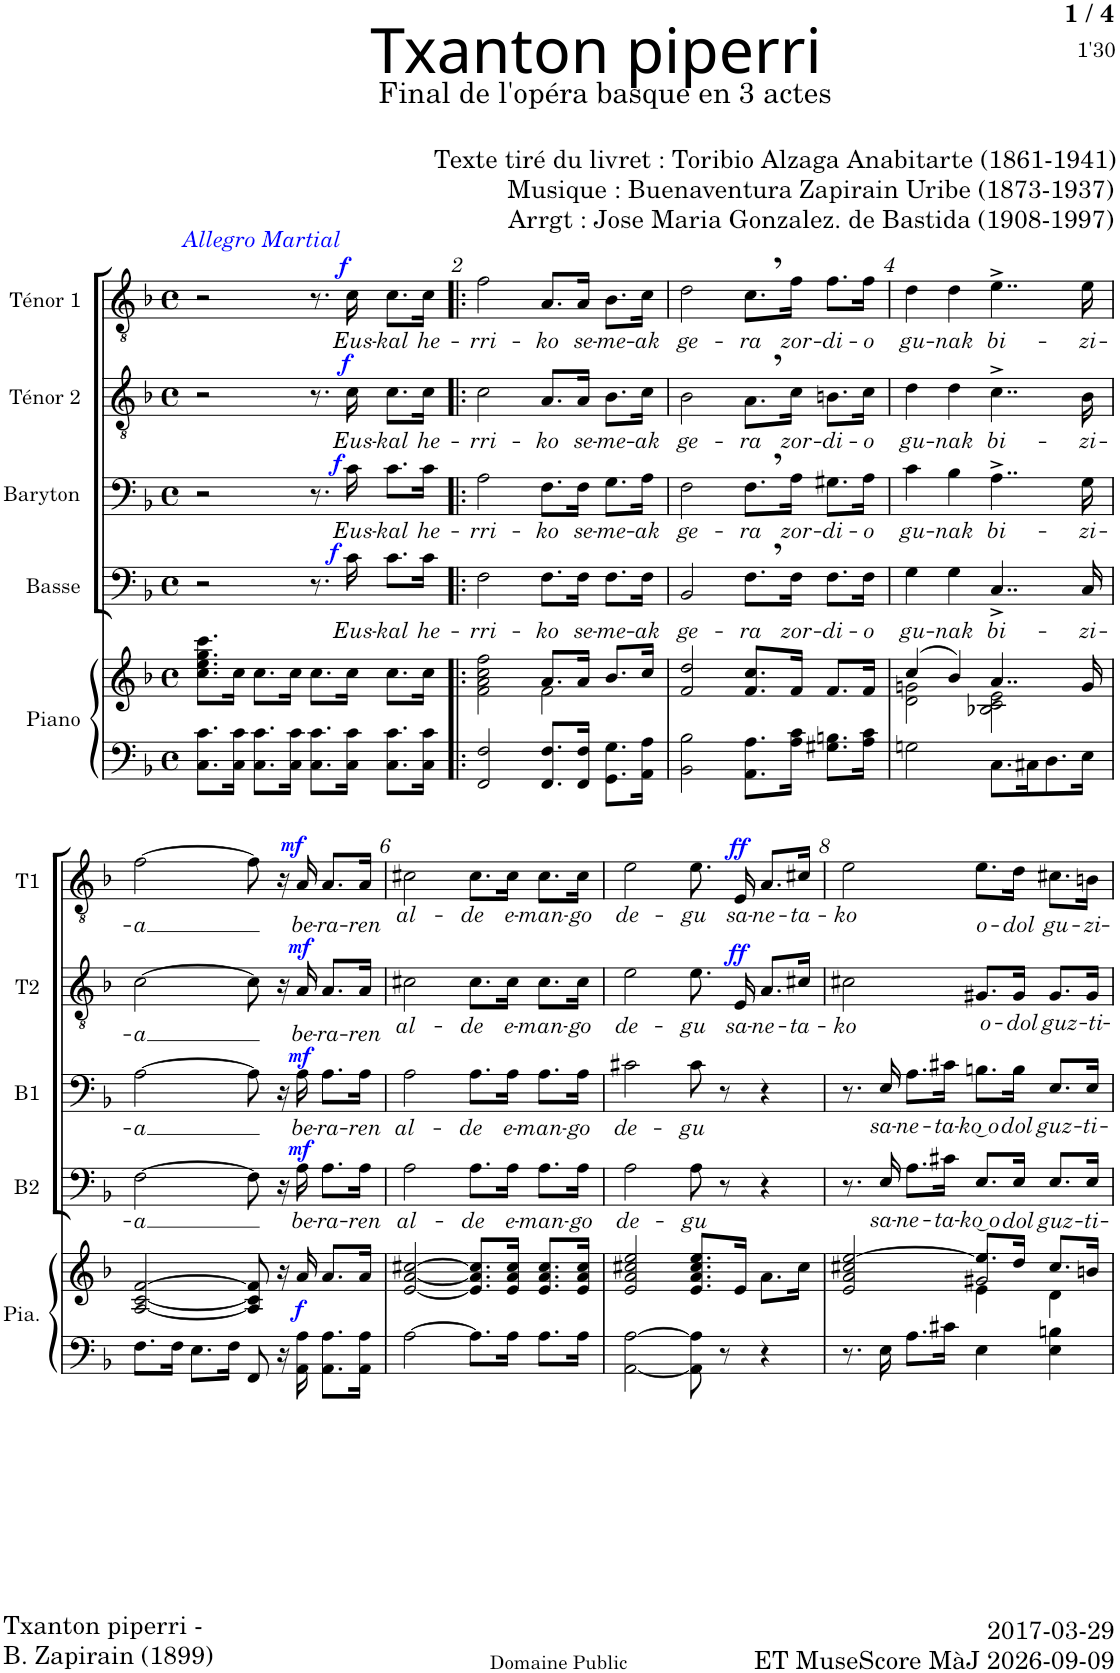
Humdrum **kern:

**kern	**kern	**dynam	**kern	**text	**dynam	**kern	**text	**dynam	**kern	**text	**dynam	**kern	**text	**dynam
*part5	*part5	*part5	*part4	*part4	*part4	*part3	*part3	*part3	*part2	*part2	*part2	*part1	*part1	*part1
*staff6	*staff5	*staff5/6	*staff4	*staff4	*staff4	*staff3	*staff3	*staff3	*staff2	*staff2	*staff2	*staff1	*staff1	*staff1
*I"Piano	*	*	*I"Basse	*	*	*I"Baryton	*	*	*I"Ténor 2	*	*	*I"Ténor 1	*	*
*I'Pia.	*	*	*I'B2	*	*	*I'B1	*	*	*I'T2	*	*	*I'T1	*	*
*clefF4	*clefG2	*	*clefF4	*	*	*clefF4	*	*	*clefGv2	*	*	*clefGv2	*	*
*k[b-]	*k[b-]	*	*k[b-]	*	*	*k[b-]	*	*	*k[b-]	*	*	*k[b-]	*	*
*M4/4	*M4/4	*	*M4/4	*	*	*M4/4	*	*	*M4/4	*	*	*M4/4	*	*
*met(c)	*met(c)	*	*met(c)	*	*	*met(c)	*	*	*met(c)	*	*	*met(c)	*	*
=1	=1	=1	=1	=1	=1	=1	=1	=1	=1	=1	=1	=1	=1	=1
8.C\ 8.c\L	8.cc\ 8.ee\ 8.gg\ 8.ccc\L	.	2r	.	.	2r	.	.	2r	.	.	2r	.	.
16C\ 16c\Jk	16cc\Jk	.	.	.	.	.	.	.	.	.	.	.	.	.
8.C\ 8.c\L	8.cc\L	.	.	.	.	.	.	.	.	.	.	.	.	.
16C\ 16c\Jk	16cc\Jk	.	.	.	.	.	.	.	.	.	.	.	.	.
8.C\ 8.c\L	8.cc\L	.	8.r	.	.	8.r	.	.	8.r	.	.	8.r	.	.
!	!	!	!	!	!	!	!	!	!	!	!	!LO:TX:a:i:color=#0000FF:t=Allegro Martial	!	!
!	!	!	!	!LO:LY:b	!LO:DY:a	!	!LO:LY:b	!LO:DY:a	!	!LO:LY:b	!LO:DY:a	!	!LO:LY:b	!LO:DY:a
16C\ 16c\Jk	16cc\Jk	.	16c\	Eus-	f	16c\	Eus-	f	16c\	Eus-	f	16c\	Eus-	f
!	!	!	!	!LO:LY:b	!	!	!LO:LY:b	!	!	!LO:LY:b	!	!	!LO:LY:b	!
8.C\ 8.c\L	8.cc\L	.	8.c\L	-kal	.	8.c\L	-kal	.	8.c\L	-kal	.	8.c\L	-kal	.
!	!	!	!	!LO:LY:b	!	!	!LO:LY:b	!	!	!LO:LY:b	!	!	!LO:LY:b	!
16C\ 16c\Jk	16cc\Jk	.	16c\Jk	he-	.	16c\Jk	he-	.	16c\Jk	he-	.	16c\Jk	he-	.
=2!|:	=2!|:	=2!|:	=2!|:	=2!|:	=2!|:	=2!|:	=2!|:	=2!|:	=2!|:	=2!|:	=2!|:	=2!|:	=2!|:	=2!|:
*	*^	*	*	*	*	*	*	*	*	*	*	*	*	*
!	!	!	!	!	!LO:LY:b	!	!	!LO:LY:b	!	!	!LO:LY:b	!	!	!LO:LY:b	!
2FF/ 2F/	2f\ 2a\ 2cc\ 2ff\	2ryy	.	2F\	-rri-	.	2A\	-rri-	.	2c\	-rri-	.	2f\	-rri-	.
!	!	!	!	!	!LO:LY:b	!	!	!LO:LY:b	!	!	!LO:LY:b	!	!	!LO:LY:b	!
8.FF/ 8.F/L	8.a/L	2f\	.	8.F\L	-ko	.	8.F\L	-ko	.	8.A/L	-ko	.	8.A/L	-ko	.
!	!	!	!	!	!LO:LY:b	!	!	!LO:LY:b	!	!	!LO:LY:b	!	!	!LO:LY:b	!
16FF/ 16F/Jk	16a/Jk	.	.	16F\Jk	se-	.	16F\Jk	se-	.	16A/Jk	se-	.	16A/Jk	se-	.
!	!	!	!	!	!LO:LY:b	!	!	!LO:LY:b	!	!	!LO:LY:b	!	!	!LO:LY:b	!
8.GG\ 8.G\L	8.b-/L	.	.	8.F\L	-me-	.	8.G\L	-me-	.	8.B-\L	-me-	.	8.B-\L	-me-	.
!	!	!	!	!	!LO:LY:b	!	!	!LO:LY:b	!	!	!LO:LY:b	!	!	!LO:LY:b	!
16AA\ 16A\Jk	16cc/Jk	.	.	16F\Jk	-ak	.	16A\Jk	-ak	.	16c\Jk	-ak	.	16c\Jk	-ak	.
*	*v	*v	*	*	*	*	*	*	*	*	*	*	*	*	*
=3	=3	=3	=3	=3	=3	=3	=3	=3	=3	=3	=3	=3	=3	=3
!	!	!	!	!LO:LY:b	!	!	!LO:LY:b	!	!	!LO:LY:b	!	!	!LO:LY:b	!
2BB-\ 2B-\	2f/ 2dd/	.	2BB-/	ge-	.	2F\	ge-	.	2B-\	ge-	.	2d\	ge-	.
!	!	!	!	!LO:LY:b	!	!	!LO:LY:b	!	!	!LO:LY:b	!	!	!LO:LY:b	!
8.AA\ 8.A\L	8.f/ 8.cc/L	.	8.F,\L	-ra	.	8.F,\L	-ra	.	8.A,\L	-ra	.	8.c,\L	-ra	.
!	!	!	!	!LO:LY:b	!	!	!LO:LY:b	!	!	!LO:LY:b	!	!	!LO:LY:b	!
16A\ 16c\Jk	16f/Jk	.	16F\Jk	zor-	.	16A\Jk	zor-	.	16c\Jk	zor-	.	16f\Jk	zor-	.
!	!	!	!	!LO:LY:b	!	!	!LO:LY:b	!	!	!LO:LY:b	!	!	!LO:LY:b	!
8.G#X\ 8.Bn\L	8.f/L	.	8.F\L	-di-	.	8.G#X\L	-di-	.	8.Bn\L	-di-	.	8.f\L	-di-	.
!	!	!	!	!LO:LY:b	!	!	!LO:LY:b	!	!	!LO:LY:b	!	!	!LO:LY:b	!
16A\ 16c\Jk	16f/Jk	.	16F\Jk	-o	.	16A\Jk	-o	.	16c\Jk	-o	.	16f\Jk	-o	.
=4	=4	=4	=4	=4	=4	=4	=4	=4	=4	=4	=4	=4	=4	=4
*	*^	*	*	*	*	*	*	*	*	*	*	*	*	*
!	!	!	!	!	!LO:LY:b	!	!	!LO:LY:b	!	!	!LO:LY:b	!	!	!LO:LY:b	!
2Gn\	(4cc/	2d\ 2gn\	.	4G\	gu-	.	4c\	gu-	.	4d\	gu-	.	4d\	gu-	.
!	!	!	!	!	!LO:LY:b	!	!	!LO:LY:b	!	!	!LO:LY:b	!	!	!LO:LY:b	!
.	4b-/)	.	.	4G\	-nak	.	4B-\	-nak	.	4d\	-nak	.	4d\	-nak	.
!	!	!	!	!	!LO:LY:b	!	!	!LO:LY:b	!	!	!LO:LY:b	!	!	!LO:LY:b	!
8.C\L	4..a/	2B-X\ 2c\ 2e\	.	4..C^/	bi-	.	4..A^\	bi-	.	4..c^\	bi-	.	4..e^\	bi-	.
16C#X\K	.	.	.	.	.	.	.	.	.	.	.	.	.	.	.
8.D\	.	.	.	.	.	.	.	.	.	.	.	.	.	.	.
!	!	!	!	!	!LO:LY:b	!	!	!LO:LY:b	!	!	!LO:LY:b	!	!	!LO:LY:b	!
16E\Jk	16g/	.	.	16C/	-zi-	.	16G\	-zi-	.	16B-\	-zi-	.	16e\	-zi-	.
*	*v	*v	*	*	*	*	*	*	*	*	*	*	*	*	*
!!LO:LB:g=z
=5	=5	=5	=5	=5	=5	=5	=5	=5	=5	=5	=5	=5	=5	=5
!	!	!	!	!LO:LY:b	!	!	!LO:LY:b	!	!	!LO:LY:b	!	!	!LO:LY:b	!
8.F\L	[2A/ [2c/ [2f/	.	[2F\	-a	.	[2A\	-a	.	[2c\	-a	.	[2f\	-a	.
16F\Jk	.	.	.	.	.	.	.	.	.	.	.	.	.	.
8.E\L	.	.	.	.	.	.	.	.	.	.	.	.	.	.
16F\Jk	.	.	.	.	.	.	.	.	.	.	.	.	.	.
8FF/	8A/] 8c/] 8f/]	.	8F\]	.	.	8A\]	.	.	8c\]	.	.	8f\]	.	.
16r	16r	.	16r	.	.	16r	.	.	16r	.	.	16r	.	.
!	!	!LO:DY:b	!	!LO:LY:b	!LO:DY:a	!	!LO:LY:b	!LO:DY:a	!	!LO:LY:b	!LO:DY:a	!	!LO:LY:b	!LO:DY:a
16AA\ 16A\	16a/	f	16A\	be-	mf	16A\	be-	mf	16A/	be-	mf	16A/	be-	mf
!	!	!	!	!LO:LY:b	!	!	!LO:LY:b	!	!	!LO:LY:b	!	!	!LO:LY:b	!
8.AA\ 8.A\L	8.a/L	.	8.A\L	-ra-	.	8.A\L	-ra-	.	8.A/L	-ra-	.	8.A/L	-ra-	.
!	!	!	!	!LO:LY:b	!	!	!LO:LY:b	!	!	!LO:LY:b	!	!	!LO:LY:b	!
16AA\ 16A\Jk	16a/Jk	.	16A\Jk	-ren	.	16A\Jk	-ren	.	16A/Jk	-ren	.	16A/Jk	-ren	.
=6	=6	=6	=6	=6	=6	=6	=6	=6	=6	=6	=6	=6	=6	=6
!	!	!	!	!LO:LY:b	!	!	!LO:LY:b	!	!	!LO:LY:b	!	!	!LO:LY:b	!
[2A\	[2e/ [2a/ [2cc#X/	.	2A\	al-	.	2A\	al-	.	2c#X\	al-	.	2c#X\	al-	.
!	!	!	!	!LO:LY:b	!	!	!LO:LY:b	!	!	!LO:LY:b	!	!	!LO:LY:b	!
8.A\L]	8.e/] 8.a/] 8.cc#/]L	.	8.A\L	-de	.	8.A\L	-de	.	8.c#\L	-de	.	8.c#\L	-de	.
!	!	!	!	!LO:LY:b	!	!	!LO:LY:b	!	!	!LO:LY:b	!	!	!LO:LY:b	!
16A\Jk	16e/ 16a/ 16cc#/Jk	.	16A\Jk	e-	.	16A\Jk	e-	.	16c#\Jk	e-	.	16c#\Jk	e-	.
!	!	!	!	!LO:LY:b	!	!	!LO:LY:b	!	!	!LO:LY:b	!	!	!LO:LY:b	!
8.A\L	8.e/ 8.a/ 8.cc#/L	.	8.A\L	-man-	.	8.A\L	-man-	.	8.c#\L	-man-	.	8.c#\L	-man-	.
!	!	!	!	!LO:LY:b	!	!	!LO:LY:b	!	!	!LO:LY:b	!	!	!LO:LY:b	!
16A\Jk	16e/ 16a/ 16cc#/Jk	.	16A\Jk	-go	.	16A\Jk	-go	.	16c#\Jk	-go	.	16c#\Jk	-go	.
=7	=7	=7	=7	=7	=7	=7	=7	=7	=7	=7	=7	=7	=7	=7
!	!	!	!	!LO:LY:b	!	!	!LO:LY:b	!	!	!LO:LY:b	!	!	!LO:LY:b	!
[2AA\ [2A\	2e/ 2a/ 2cc#X/ 2ee/	.	2A\	de-	.	2c#X\	de-	.	2e\	de-	.	2e\	de-	.
!	!	!	!	!LO:LY:b	!	!	!LO:LY:b	!	!	!LO:LY:b	!	!	!LO:LY:b	!
8AA\] 8A\]	8.e/ 8.a/ 8.cc#/ 8.ee/L	.	8A\	-gu	.	8c#\	-gu	.	8.e\	-gu	.	8.e\	-gu	.
8r	.	.	8r	.	.	8r	.	.	.	.	.	.	.	.
!	!	!	!	!	!	!	!	!	!	!LO:LY:b	!LO:DY:a	!	!LO:LY:b	!LO:DY:a
.	16e/Jk	.	.	.	.	.	.	.	16E/	sa-	ff	16E/	sa-	ff
!	!	!	!	!	!	!	!	!	!	!LO:LY:b	!	!	!LO:LY:b	!
4r	8.a\L	.	4r	.	.	4r	.	.	8.A/L	-ne-	.	8.A/L	-ne-	.
!	!	!	!	!	!	!	!	!	!	!LO:LY:b	!	!	!LO:LY:b	!
.	16cc#\Jk	.	.	.	.	.	.	.	16c#X/Jk	-ta-	.	16c#X/Jk	-ta-	.
=8	=8	=8	=8	=8	=8	=8	=8	=8	=8	=8	=8	=8	=8	=8
*	*^	*	*	*	*	*	*	*	*	*	*	*	*	*
*	*	*^	*	*	*	*	*	*	*	*	*	*	*	*	*
!	!	!	!	!	!	!	!	!	!	!	!	!LO:LY:b	!	!	!LO:LY:b	!
8.r	2e/ 2a/ 2cc#X/ [2ee/	2ryy	2ryy	.	8.r	.	.	8.r	.	.	2c#X\	-ko	.	2e\	-ko	.
!	!	!	!	!	!	!LO:LY:b	!	!	!LO:LY:b	!	!	!	!	!	!	!
16E\	.	.	.	.	16E/	sa-	.	16E/	sa-	.	.	.	.	.	.	.
!	!	!	!	!	!	!LO:LY:b	!	!	!LO:LY:b	!	!	!	!	!	!	!
8.A\L	.	.	.	.	8.A\L	-ne-	.	8.A\L	-ne-	.	.	.	.	.	.	.
!	!	!	!	!	!	!LO:LY:b	!	!	!LO:LY:b	!	!	!	!	!	!	!
16c#X\Jk	.	.	.	.	16c#X\Jk	-ta-	.	16c#X\Jk	-ta-	.	.	.	.	.	.	.
!	!	!	!	!	!	!LO:LY:b	!	!	!LO:LY:b	!	!	!LO:LY:b	!	!	!LO:LY:b	!
4E\	8.ee/L]	4e\	2g#X/	.	8.E/L	-ko͜ o	.	8.Bn\L	-ko͜ o	.	8.G#X/L	o-	.	8.e\L	o-	.
!	!	!	!	!	!	!LO:LY:b	!	!	!LO:LY:b	!	!	!LO:LY:b	!	!	!LO:LY:b	!
.	16dd/Jk	.	.	.	16E/Jk	-dol	.	16B\Jk	-dol	.	16G#/Jk	-dol	.	16d\Jk	-dol	.
!	!	!	!	!	!	!LO:LY:b	!	!	!LO:LY:b	!	!	!LO:LY:b	!	!	!LO:LY:b	!
4E\ 4Bn\	8.cc#/L	4d\	.	.	8.E/L	guz-	.	8.E/L	guz-	.	8.G#/L	guz-	.	8.c#X\L	gu-	.
!	!	!	!	!	!	!LO:LY:b	!	!	!LO:LY:b	!	!	!LO:LY:b	!	!	!LO:LY:b	!
.	16bn/Jk	.	.	.	16E/Jk	-ti-	.	16E/Jk	-ti-	.	16G#/Jk	-ti-	.	16Bn\Jk	-zi-	.
*	*v	*v	*v	*	*	*	*	*	*	*	*	*	*	*	*	*
=	=	=	=	=	=	=	=	=	=	=	=	=	=	=
*-	*-	*-	*-	*-	*-	*-	*-	*-	*-	*-	*-	*-	*-	*-
